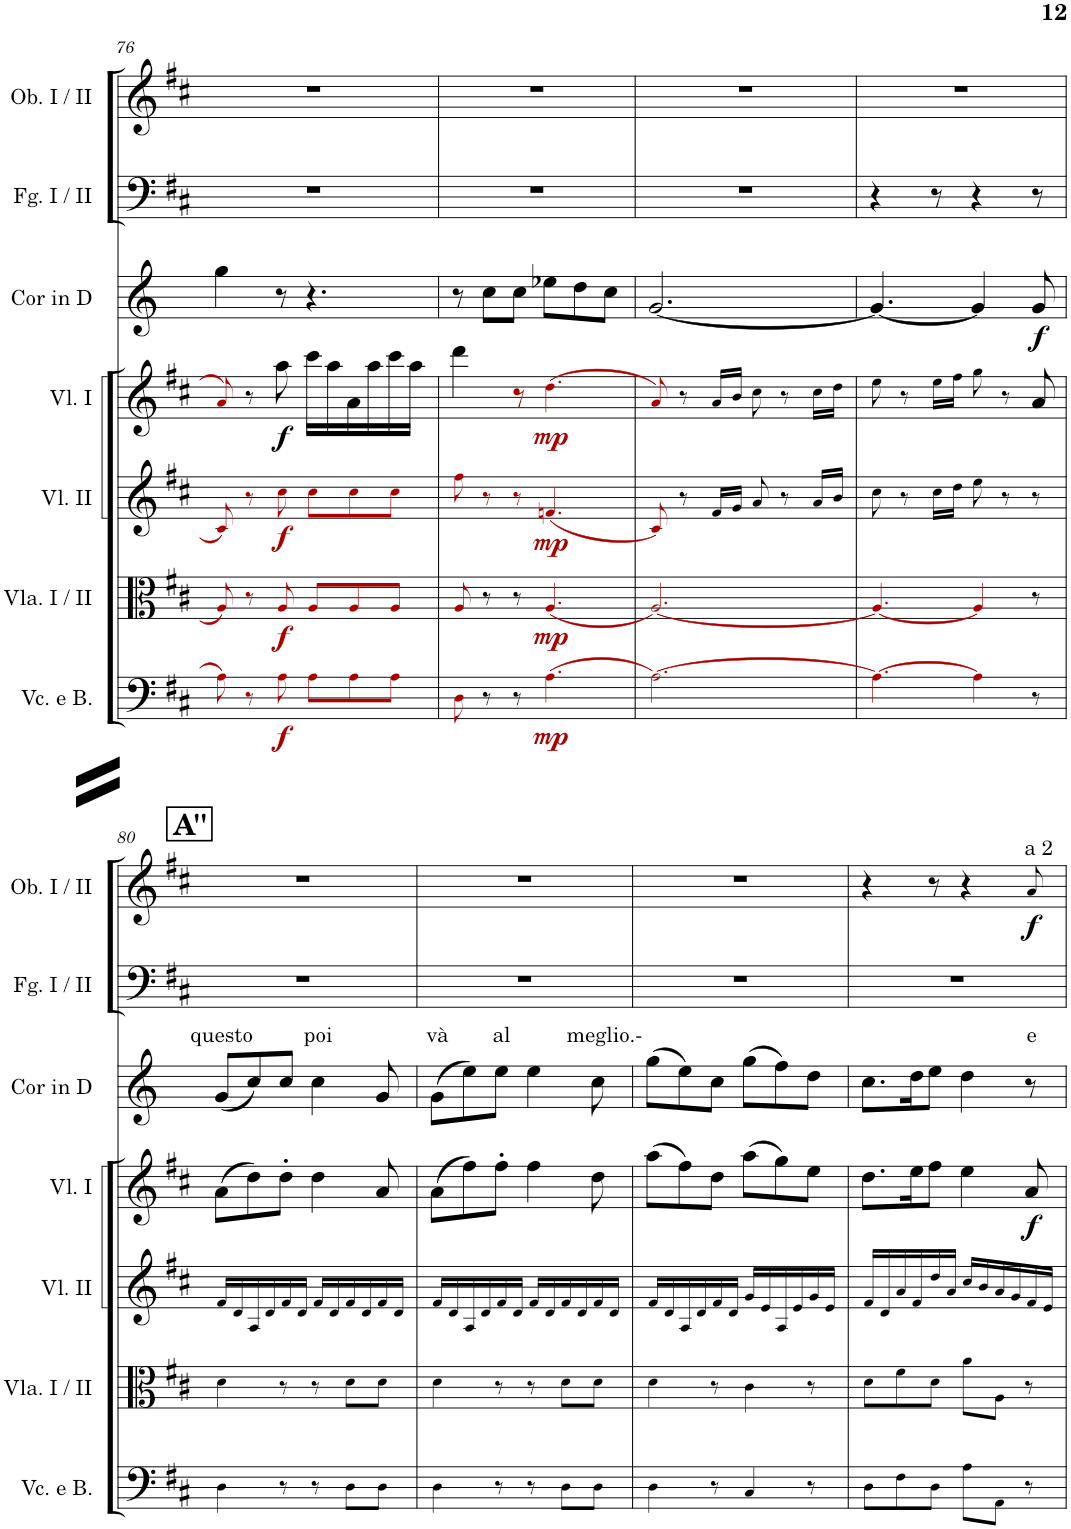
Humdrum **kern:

**kern	**dynam	**kern	**dynam	**kern	**dynam	**kern	**dynam	**kern	**dynam	**kern	**text	**dynam	**kern	**kern	**dynam
*part8	*part8	*part7	*part7	*part6	*part6	*part5	*part5	*part4	*part4	*part3	*part3	*part3	*part2	*part1	*part1
*staff8	*staff8	*staff7	*staff7	*staff6	*staff6	*staff5	*staff5	*staff4	*staff4	*staff3	*staff3	*staff3	*staff2	*staff1	*staff1
*I"Contrabasses	*	*I"Violoncello e Basso	*	*I"Viola I / II	*	*I"Violino II	*	*I"Violino I	*	*I"Corno principale in Re / D	*	*	*I"Fagotto I / II	*I"Oboe I / II	*
*I'Cbs.	*	*I'Vc. e B.	*	*I'Vla. I / II	*	*I'Vl. II	*	*I'Vl. I	*	*I'Cor in D	*	*	*I'Fg. I / II	*I'Ob. I / II	*
!!LO:PB:g=z
*clefF4	*	*clefF4	*	*clefC3	*	*clefG2	*	*clefG2	*	*clefG2	*	*	*clefF4	*clefG2	*
*Trd7c12	*	*	*	*	*	*	*	*	*	*Trd5c10	*	*	*	*	*
*k[f#c#]	*	*k[f#c#]	*	*k[f#c#]	*	*k[f#c#]	*	*k[f#c#]	*	*k[]	*	*	*k[f#c#]	*k[f#c#]	*
*M6/8	*	*M6/8	*	*M6/8	*	*M6/8	*	*M6/8	*	*M6/8	*	*	*M6/8	*M6/8	*
=76	=76	=76	=76	=76	=76	=76	=76	=76	=76	=76	=76	=76	=76	=76	=76
8A	.	8A!i\	.	8A!i/	.	8c#!i/	.	8a!i/	.	4gg\	.	.	2.r	2.r	.
8r	.	8r	.	8r	.	8r	.	8r	.	.	.	.	.	.	.
!	!LO:DY:b	!	!LO:DY:b	!	!LO:DY:b	!	!LO:DY:b	!	!LO:DY:b	!	!	!	!	!	!
8A	f	8A!i\	f	8A!i/	f	8cc#!i\	f	8aa\	f	8r	.	.	.	.	.
8A\L	.	8A!i\L	.	8A!i/L	.	8cc#!i\L	.	16ccc#\LL	.	4.r	.	.	.	.	.
.	.	.	.	.	.	.	.	16aa\	.	.	.	.	.	.	.
8A\	.	8A!i\	.	8A!i/	.	8cc#!i\	.	16a\	.	.	.	.	.	.	.
.	.	.	.	.	.	.	.	16aa\	.	.	.	.	.	.	.
8A\J	.	8A!i\J	.	8A!i/J	.	8cc#!i\J	.	16ccc#\	.	.	.	.	.	.	.
.	.	.	.	.	.	.	.	16aa\JJ	.	.	.	.	.	.	.
=77	=77	=77	=77	=77	=77	=77	=77	=77	=77	=77	=77	=77	=77	=77	=77
8D	.	8D!i\	.	8A!i/	.	8ff#!i\	.	4ddd\	.	8r	.	.	2.r	2.r	.
8r	.	8r	.	8r	.	8r	.	.	.	8cc\L	.	.	.	.	.
8r	.	8r	.	8r	.	8r	.	8r	.	8cc\J	.	.	.	.	.
!	!LO:DY:b	!	!LO:DY:b	!	!LO:DY:b	!	!LO:DY:b	!	!LO:DY:b	!	!	!	!	!	!
(4.A	mp	(4.A!i\	mp	(4.A!i/	mp	(4.fn!i/	mp	(4.dd!i\	mp	8ee-X\L	.	.	.	.	.
.	.	.	.	.	.	.	.	.	.	8dd\	.	.	.	.	.
.	.	.	.	.	.	.	.	.	.	8cc\J	.	.	.	.	.
=78	=78	=78	=78	=78	=78	=78	=78	=78	=78	=78	=78	=78	=78	=78	=78
[2.A)	.	[2.A!i\)	.	[2.A!i/)	.	8c#!i/)	.	8a!i/)	.	[2.g/	.	.	2.r	2.r	.
.	.	.	.	.	.	8r	.	8r	.	.	.	.	.	.	.
.	.	.	.	.	.	16f#!/LL	.	16a!/LL	.	.	.	.	.	.	.
.	.	.	.	.	.	16g!/JJ	.	16b!/JJ	.	.	.	.	.	.	.
.	.	.	.	.	.	8a!/	.	8cc#!\	.	.	.	.	.	.	.
.	.	.	.	.	.	8r	.	8r	.	.	.	.	.	.	.
.	.	.	.	.	.	16a!/LL	.	16cc#!\LL	.	.	.	.	.	.	.
.	.	.	.	.	.	16b!/JJ	.	16dd!\JJ	.	.	.	.	.	.	.
=79	=79	=79	=79	=79	=79	=79	=79	=79	=79	=79	=79	=79	=79	=79	=79
4.A_	.	4.A!i\_	.	4.A!i/_	.	8cc#!\	.	8ee!\	.	4.g/_	.	.	4r	2.r	.
.	.	.	.	.	.	8r	.	8r	.	.	.	.	.	.	.
.	.	.	.	.	.	16cc#!\LL	.	16ee!\LL	.	.	.	.	8r	.	.
.	.	.	.	.	.	16dd!\JJ	.	16ff#!\JJ	.	.	.	.	.	.	.
4A]	.	4A!i\]	.	4A!i/]	.	8ee!\	.	8gg!\	.	4g/]	.	.	4r	.	.
.	.	.	.	.	.	8r	.	8r	.	.	.	.	.	.	.
!	!	!	!	!	!	!	!	!	!	!	!	!LO:DY:b	!	!	!
8r	.	8r	.	8r	.	8r	.	8a/	.	8g/	.	f	8r	.	.
!!LO:LB:g=z
!!LO:REH:place=s1:a:B:cj:fs=14:t=A''
=80	=80	=80	=80	=80	=80	=80	=80	=80	=80	=80	=80	=80	=80	=80	=80
!	!	!	!	!	!	!	!	!	!	!	!LO:LY:a	!	!	!	!
4D	.	4D!\	.	4d!\	.	16f#!/LL	.	(8a\L	.	(8g/L	questo	.	2.r	2.r	.
.	.	.	.	.	.	16d!/	.	.	.	.	.	.	.	.	.
.	.	.	.	.	.	16A!/	.	8dd\)	.	8cc/)	.	.	.	.	.
.	.	.	.	.	.	16d!/	.	.	.	.	.	.	.	.	.
8r	.	8r	.	8r	.	16f#!/	.	8dd'\J	.	8cc/J	.	.	.	.	.
.	.	.	.	.	.	16d!/JJ	.	.	.	.	.	.	.	.	.
!	!	!	!	!	!	!	!	!	!	!	!LO:LY:a	!	!	!	!
8r	.	8r	.	8r	.	16f#!/LL	.	4dd\	.	4cc\	poi	.	.	.	.
.	.	.	.	.	.	16d!/	.	.	.	.	.	.	.	.	.
8D\L	.	8D!\L	.	8d!\L	.	16f#!/	.	.	.	.	.	.	.	.	.
.	.	.	.	.	.	16d!/	.	.	.	.	.	.	.	.	.
8D\J	.	8D!\J	.	8d!\J	.	16f#!/	.	8a/	.	8g/	.	.	.	.	.
.	.	.	.	.	.	16d!/JJ	.	.	.	.	.	.	.	.	.
=81	=81	=81	=81	=81	=81	=81	=81	=81	=81	=81	=81	=81	=81	=81	=81
!	!	!	!	!	!	!	!	!	!	!	!LO:LY:a	!	!	!	!
4D	.	4D!\	.	4d!\	.	16f#!/LL	.	(8a\L	.	(8g\L	và	.	2.r	2.r	.
.	.	.	.	.	.	16d!/	.	.	.	.	.	.	.	.	.
.	.	.	.	.	.	16A!/	.	8ff#\)	.	8ee\)	.	.	.	.	.
.	.	.	.	.	.	16d!/	.	.	.	.	.	.	.	.	.
!	!	!	!	!	!	!	!	!	!	!	!LO:LY:a	!	!	!	!
8r	.	8r	.	8r	.	16f#!/	.	8ff#'\J	.	8ee\J	al	.	.	.	.
.	.	.	.	.	.	16d!/JJ	.	.	.	.	.	.	.	.	.
8r	.	8r	.	8r	.	16f#!/LL	.	4ff#\	.	4ee\	.	.	.	.	.
.	.	.	.	.	.	16d!/	.	.	.	.	.	.	.	.	.
8D\L	.	8D!\L	.	8d!\L	.	16f#!/	.	.	.	.	.	.	.	.	.
.	.	.	.	.	.	16d!/	.	.	.	.	.	.	.	.	.
!	!	!	!	!	!	!	!	!	!	!	!LO:LY:a	!	!	!	!
8D\J	.	8D!\J	.	8d!\J	.	16f#!/	.	8dd\	.	8cc\	meglio.-	.	.	.	.
.	.	.	.	.	.	16d!/JJ	.	.	.	.	.	.	.	.	.
=82	=82	=82	=82	=82	=82	=82	=82	=82	=82	=82	=82	=82	=82	=82	=82
4D	.	4D!\	.	4d!\	.	16f#!/LL	.	(8aa\L	.	(8gg\L	.	.	2.r	2.r	.
.	.	.	.	.	.	16d!/	.	.	.	.	.	.	.	.	.
.	.	.	.	.	.	16A!/	.	8ff#\)	.	8ee\)	.	.	.	.	.
.	.	.	.	.	.	16d!/	.	.	.	.	.	.	.	.	.
8r	.	8r	.	8r	.	16f#!/	.	8dd\J	.	8cc\J	.	.	.	.	.
.	.	.	.	.	.	16d!/JJ	.	.	.	.	.	.	.	.	.
4C#	.	4C#!/	.	4c#!\	.	16g!/LL	.	(8aa\L	.	(8gg\L	.	.	.	.	.
.	.	.	.	.	.	16e!/	.	.	.	.	.	.	.	.	.
.	.	.	.	.	.	16A!/	.	8gg\)	.	8ff\)	.	.	.	.	.
.	.	.	.	.	.	16e!/	.	.	.	.	.	.	.	.	.
8r	.	8r	.	8r	.	16g!/	.	8ee\J	.	8dd\J	.	.	.	.	.
.	.	.	.	.	.	16e!/JJ	.	.	.	.	.	.	.	.	.
=83	=83	=83	=83	=83	=83	=83	=83	=83	=83	=83	=83	=83	=83	=83	=83
8D\L	.	8D!\L	.	8d!\L	.	16f#!/LL	.	8.dd\L	.	8.cc\L	.	.	2.r	4r	.
.	.	.	.	.	.	16d!/	.	.	.	.	.	.	.	.	.
8F#\	.	8F#!\	.	8f#!\	.	16a!/	.	.	.	.	.	.	.	.	.
.	.	.	.	.	.	16f#!/	.	16ee\K	.	16dd\K	.	.	.	.	.
8D\J	.	8D!\J	.	8d!\J	.	16dd!/	.	8ff#\J	.	8ee\J	.	.	.	8r	.
.	.	.	.	.	.	16a!/JJ	.	.	.	.	.	.	.	.	.
8A\L	.	8A!\L	.	8a!\L	.	16cc#!/LL	.	4ee\	.	4dd\	.	.	.	4r	.
.	.	.	.	.	.	16b!/	.	.	.	.	.	.	.	.	.
8AA\J	.	8AA!\J	.	8A!\J	.	16a!/	.	.	.	.	.	.	.	.	.
.	.	.	.	.	.	16g!/	.	.	.	.	.	.	.	.	.
!	!	!	!	!	!	!	!	!	!	!	!	!	!	!LO:TX:a:t=a 2	!
!	!	!	!	!	!	!	!	!	!LO:DY:b	!	!LO:LY:a	!	!	!	!LO:DY:b
8r	.	8r	.	8r	.	16f#!/	.	8a/	f	8r	e	.	.	8a!/	f
.	.	.	.	.	.	16e!/JJ	.	.	.	.	.	.	.	.	.
=	=	=	=	=	=	=	=	=	=	=	=	=	=	=	=
*-	*-	*-	*-	*-	*-	*-	*-	*-	*-	*-	*-	*-	*-	*-	*-
